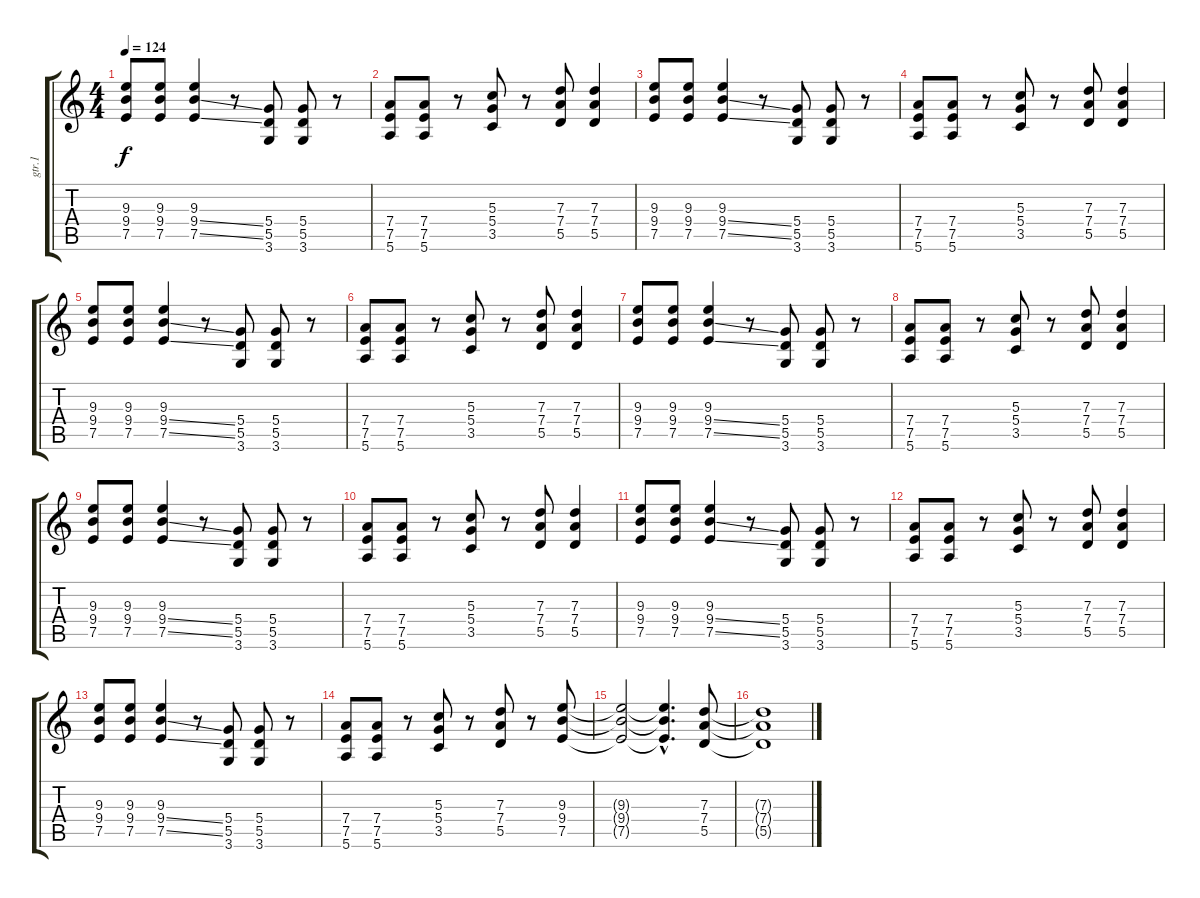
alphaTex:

\track ("gtr.1" "gtr.1") {instrument overdrivenguitar}
\staff {score tabs}
\tuning (E4 B3 G3 D3 A2 E2) {hide}
\ts (4 4)
\tempo 124
\clef g2
\ks c
(9.3 9.4 7.5).8{dy f} (9.3 9.4 7.5).8 (9.3 9.4{ss} 7.5{ss}).4 r.8 (5.4 5.5 3.6).8 (5.4 5.5 3.6).8 r.8 |
(7.4 7.5 5.6).8 (7.4 7.5 5.6).8 r.8 (5.3 5.4 3.5).8 r.8 (7.3 7.4 5.5).8 (7.3 7.4 5.5).4 |
(9.3 9.4 7.5).8 (9.3 9.4 7.5).8 (9.3 9.4{ss} 7.5{ss}).4 r.8 (5.4 5.5 3.6).8 (5.4 5.5 3.6).8 r.8 |
(7.4 7.5 5.6).8 (7.4 7.5 5.6).8 r.8 (5.3 5.4 3.5).8 r.8 (7.3 7.4 5.5).8 (7.3 7.4 5.5).4 |
(9.3 9.4 7.5).8 (9.3 9.4 7.5).8 (9.3 9.4{ss} 7.5{ss}).4 r.8 (5.4 5.5 3.6).8 (5.4 5.5 3.6).8 r.8 |
(7.4 7.5 5.6).8 (7.4 7.5 5.6).8 r.8 (5.3 5.4 3.5).8 r.8 (7.3 7.4 5.5).8 (7.3 7.4 5.5).4 |
(9.3 9.4 7.5).8 (9.3 9.4 7.5).8 (9.3 9.4{ss} 7.5{ss}).4 r.8 (5.4 5.5 3.6).8 (5.4 5.5 3.6).8 r.8 |
(7.4 7.5 5.6).8 (7.4 7.5 5.6).8 r.8 (5.3 5.4 3.5).8 r.8 (7.3 7.4 5.5).8 (7.3 7.4 5.5).4 |
(9.3 9.4 7.5).8 (9.3 9.4 7.5).8 (9.3 9.4{ss} 7.5{ss}).4 r.8 (5.4 5.5 3.6).8 (5.4 5.5 3.6).8 r.8 |
(7.4 7.5 5.6).8 (7.4 7.5 5.6).8 r.8 (5.3 5.4 3.5).8 r.8 (7.3 7.4 5.5).8 (7.3 7.4 5.5).4 |
(9.3 9.4 7.5).8 (9.3 9.4 7.5).8 (9.3 9.4{ss} 7.5{ss}).4 r.8 (5.4 5.5 3.6).8 (5.4 5.5 3.6).8 r.8 |
(7.4 7.5 5.6).8 (7.4 7.5 5.6).8 r.8 (5.3 5.4 3.5).8 r.8 (7.3 7.4 5.5).8 (7.3 7.4 5.5).4 |
(9.3 9.4 7.5).8 (9.3 9.4 7.5).8 (9.3 9.4{ss} 7.5{ss}).4 r.8 (5.4 5.5 3.6).8 (5.4 5.5 3.6).8 r.8 |
(7.4 7.5 5.6).8 (7.4 7.5 5.6).8 r.8 (5.3 5.4 3.5).8 r.8 (7.3 7.4 5.5).8 r.8 (9.3 9.4 7.5).8 |
(9.3{t} 9.4{t} 7.5{t}).2 (9.3{hac t} 9.4{hac t} 7.5{hac t}).4{d} (7.3 7.4 5.5).8 |
(7.3{t} 7.4{t} 5.5{t}).1
